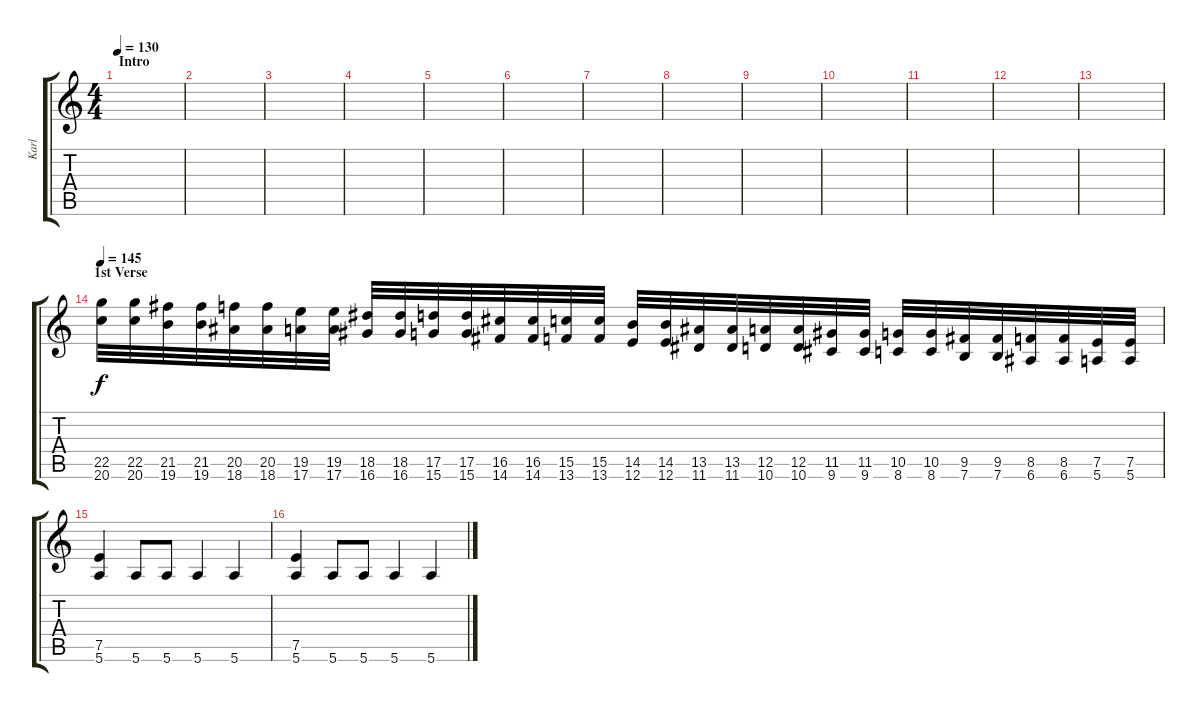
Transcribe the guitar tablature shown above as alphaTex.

\track ("Karl" "Karl") {instrument overdrivenguitar}
\staff {score tabs}
\tuning (E4 B3 G3 D3 A2 E2) {hide}
\ts (4 4)
\section ("" "Intro")
\tempo 130
\clef g2
\ks c
|
|
|
|
|
|
|
|
|
|
|
|
|
\section ("" "1st Verse")
\tempo 145
(22.5 20.6).32 (22.5 20.6).32 (21.5 19.6).32 (21.5 19.6).32 (20.5 18.6).32 (20.5 18.6).32 (19.5 17.6).32 (19.5 17.6).32 (18.5 16.6).32 (18.5 16.6).32 (17.5 15.6).32 (17.5 15.6).32 (16.5 14.6).32 (16.5 14.6).32 (15.5 13.6).32 (15.5 13.6).32 (14.5 12.6).32 (14.5 12.6).32 (13.5 11.6).32 (13.5 11.6).32 (12.5 10.6).32 (12.5 10.6).32 (11.5 9.6).32 (11.5 9.6).32 (10.5 8.6).32 (10.5 8.6).32 (9.5 7.6).32 (9.5 7.6).32 (8.5 6.6).32 (8.5 6.6).32 (7.5 5.6).32 (7.5 5.6).32 |
(7.5 5.6).4 5.6.8 5.6.8 5.6.4 5.6.4 |
(7.5 5.6).4 5.6.8 5.6.8 5.6.4 5.6.4
